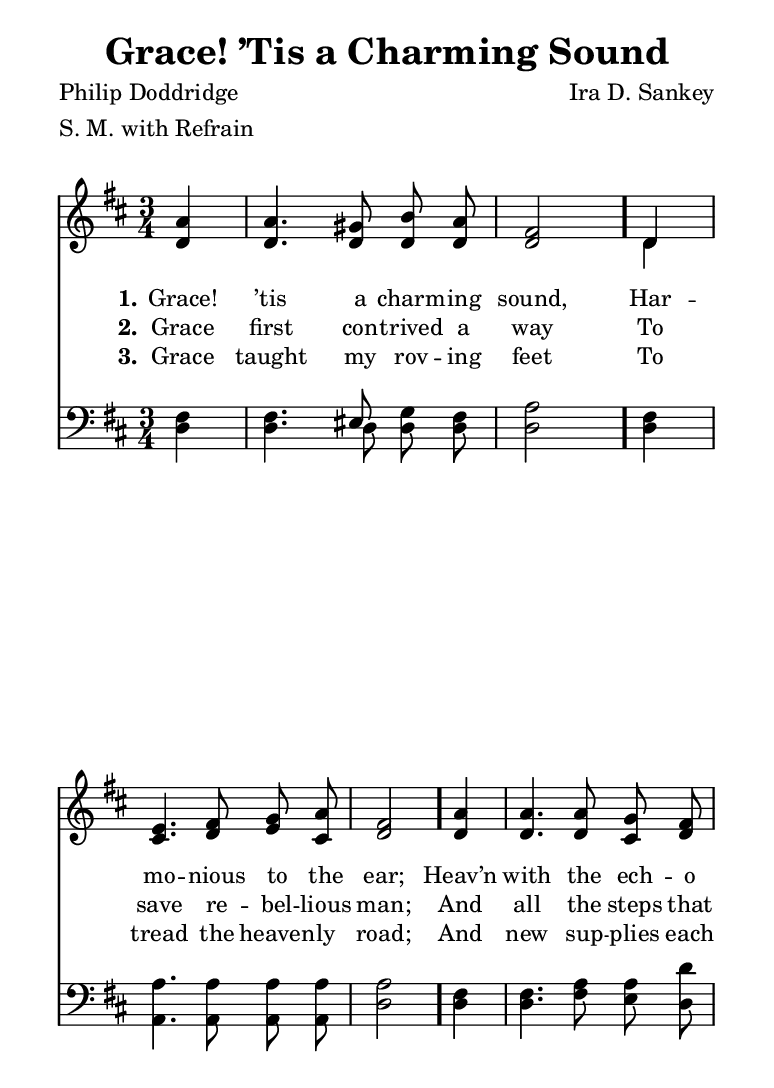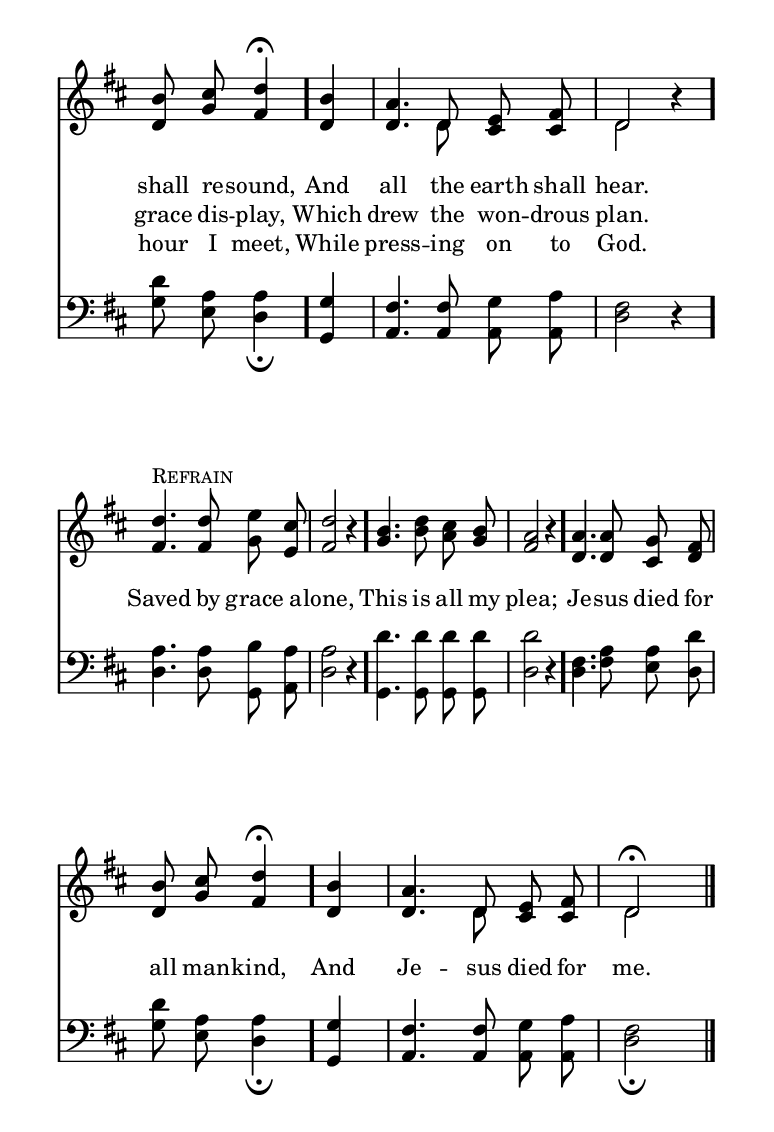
\include "common/global.ily"
\paper {
  \include "common/paper.ily"
  ragged-last-bottom = ##t
}

\header{
  %gospel
  hymnnumber = "13"
  title = "Grace! ’Tis a Charming Sound"
  tunename = ""
  meter = "S. M. with Refrain"
  poet = "Philip Doddridge" % see https://hymnary.org/tune/grace_tis_a_charming_sound_sankey
  composer = "Ira D. Sankey"
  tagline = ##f
}

phraseA = { c4. c8 c8 c8 | c2 }
% for fermata in MIDI
ta = { \tempo 4=80 }
tb = { \tempo 4=40 }

patternA = { \ta c4           | c4. c8 c8 c8 | c2     } % Line 1, 2
patternB = { \ta c4. c8 c8 c8 | c8 c8 \tb c4          } % Refrain line 3
patternC = { \ta c4           | \patternB             } % Line 3
patternD = { \ta c4. c8 c8 c8 | c2 c4                 } % Refrain line 1, 2
patternE = { \ta c4           | \patternD             } % Line 4
patternF = { \ta c4           | c4. c8 c8 c8 | \tb c2 } % Refrain line 4

global = {
  \include "common/overrides.ily"
  \override Staff.TimeSignature.style = #'numbered
  \time 3/4
  \override Score.MetronomeMark.transparent = ##t % hide all fermata changes too
  \ta
  \key d \major
  \partial 4
  \autoBeamOff
}

notesSoprano = {
\global
\relative c'' {

  \changePitch \patternA { a | a gis b a  | fis     }
  \changePitch \patternA { d | e fis g a  | fis     }
  \changePitch \patternC { a | a a g fis  | b cis d\fermata }
  \changePitch \patternE { b | a d, e fis | d r     }

  << s^\markup { \small \caps "Refrain" }
  \changePitch \patternD {     d' d e cis | d r       } >>
  \changePitch \patternD {     b d cis b  | a r       }
  \changePitch \patternB {     a a g fis  | b cis d\fermata   }
  \changePitch \patternF { b | a d, e fis | d\fermata         }

  \bar "|."

}
}

notesAlto = {
\global
\relative e' {

  \changePitch \patternA { d | d d d d     | d       }
  \changePitch \patternA { d | cis d e cis | d       }
  \changePitch \patternC { d | d d cis d   | d g fis }
  \changePitch \patternE { d | d d cis cis | d r     }

  \changePitch \patternD {     fis fis g e | fis r   }
  \changePitch \patternD {     g b a g     | fis r   }
  \changePitch \patternB {     d d cis d   | d g fis }
  \changePitch \patternF { d | d d cis cis | d       }

}
}

notesTenor = {
\global
\relative a {

  \changePitch \patternA { fis | fis eis g fis | a     }
  \changePitch \patternA { fis | a a a a       | a     }
  \changePitch \patternC { fis | fis a a d     | d a a }
  \changePitch \patternE { g   | fis fis g a   | fis r }

  \changePitch \patternD {     a a b a     | a r   }
  \changePitch \patternD {     d d d d     | d r   }
  \changePitch \patternB {     fis, a a d  | d a a }
  \changePitch \patternF { g | fis fis g a | fis   }

}
}

notesBass = {
\global
\relative f {

  \changePitch \patternA { d  | d d d d   | d     }
  \changePitch \patternA { d  | a a a a   | d     }
  \changePitch \patternC { d  | d fis e d | g e d_\fermata }
  \changePitch \patternE { g, | a a a a   | d r   }

  \changePitch \patternD {      d d g, a  | d r   }
  \changePitch \patternD {      g, g g g  | d' r  }
  \changePitch \patternB {      d fis e d | g e d_\fermata }
  \changePitch \patternF { g, | a a a a   | d_\fermata     }

}
}

Refrain = \lyricmode {

Saved by grace a -- lone, \bar "."
This is all my plea; \bar "."
Je -- sus died for all man -- kind, \bar "."
And Je -- sus died for me. \bar "."

}

wordsA = \lyricmode {
\set stanza = "1."

Grace! ’tis a charm -- ing sound, \bar "."
Har -- mo -- nious to the ear; \bar "." \eogbreak
Heav’n with the ech -- o shall re -- sound, \bar "."
And all the earth shall hear. \bar "." \eogbreak

}

wordsB = \lyricmode {
\set stanza = "2."

Grace first con -- trived a way
To save re -- bel -- lious man;
And all the steps that grace dis -- play,
Which drew the won -- drous plan.

\Refrain

}

wordsC = \lyricmode {
\set stanza = "3."

Grace taught my rov -- ing feet
To tread the heaven -- ly road;
And new sup -- plies each hour I meet,
While press -- ing on to God.

}


\score {
  \context ChoirStaff <<
    \context Staff = upper <<
      \set Staff.autoBeaming = ##f
      \set ChoirStaff.systemStartDelimiter = #'SystemStartBar
      \set ChoirStaff.printPartCombineTexts = ##f
      \partcombine #'(2 . 11) \notesSoprano \notesAlto
      \context NullVoice = sopranos { \voiceOne << \notesSoprano >> }
      \context Lyrics = one   \lyricsto sopranos \wordsA
      \context Lyrics = two   \lyricsto sopranos \wordsB
      \context Lyrics = three \lyricsto sopranos \wordsC
      %\context Lyrics = four  \lyricsto sopranos \wordsD
      %\context Lyrics = five  \lyricsto sopranos \wordsE
    >>
    \context Staff = men <<
      \set Staff.autoBeaming = ##f
      \clef bass
      \set ChoirStaff.printPartCombineTexts = ##f
      \partcombine #'(2 . 11) \notesTenor \notesBass
    >>
  >>
  \layout {
    \include "common/layout.ily"
  }
  #(cond ((ly:get-option 'eog-midi-permitted) #{ \midi{
    \include "common/midi.ily"
  } #}))
}

\version "2.19.49"  % necessary for upgrading to future LilyPond versions.

% vi:set et ts=2 sw=2 ai nocindent syntax=lilypond:
